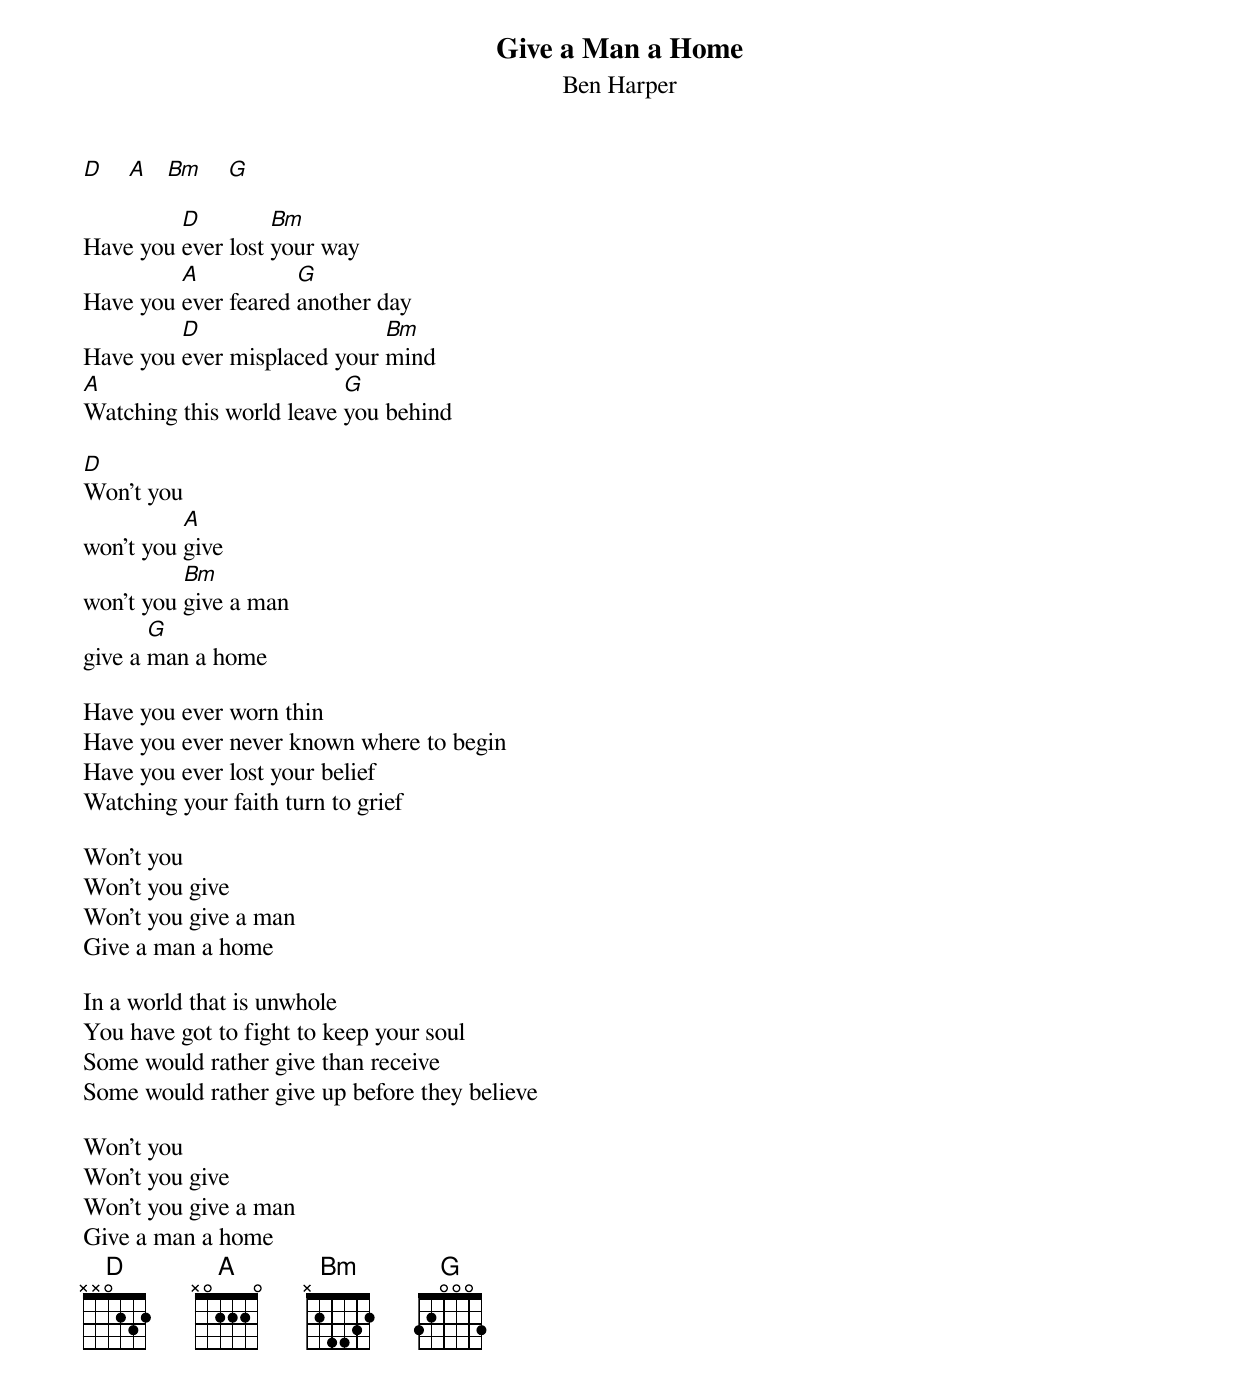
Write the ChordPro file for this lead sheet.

{title:Give a Man a Home}
{subtitle:Ben Harper}

[D]    [A]   [Bm]    [G]

Have you [D]ever lost [Bm]your way
Have you [A]ever feared [G]another day
Have you [D]ever misplaced your [Bm]mind
[A]Watching this world leave [G]you behind

[D]Won't you
won't you [A]give
won't you [Bm]give a man
give a [G]man a home

Have you ever worn thin
Have you ever never known where to begin
Have you ever lost your belief
Watching your faith turn to grief

Won't you
Won't you give
Won't you give a man
Give a man a home

In a world that is unwhole
You have got to fight to keep your soul
Some would rather give than receive
Some would rather give up before they believe

Won't you
Won't you give
Won't you give a man
Give a man a home
